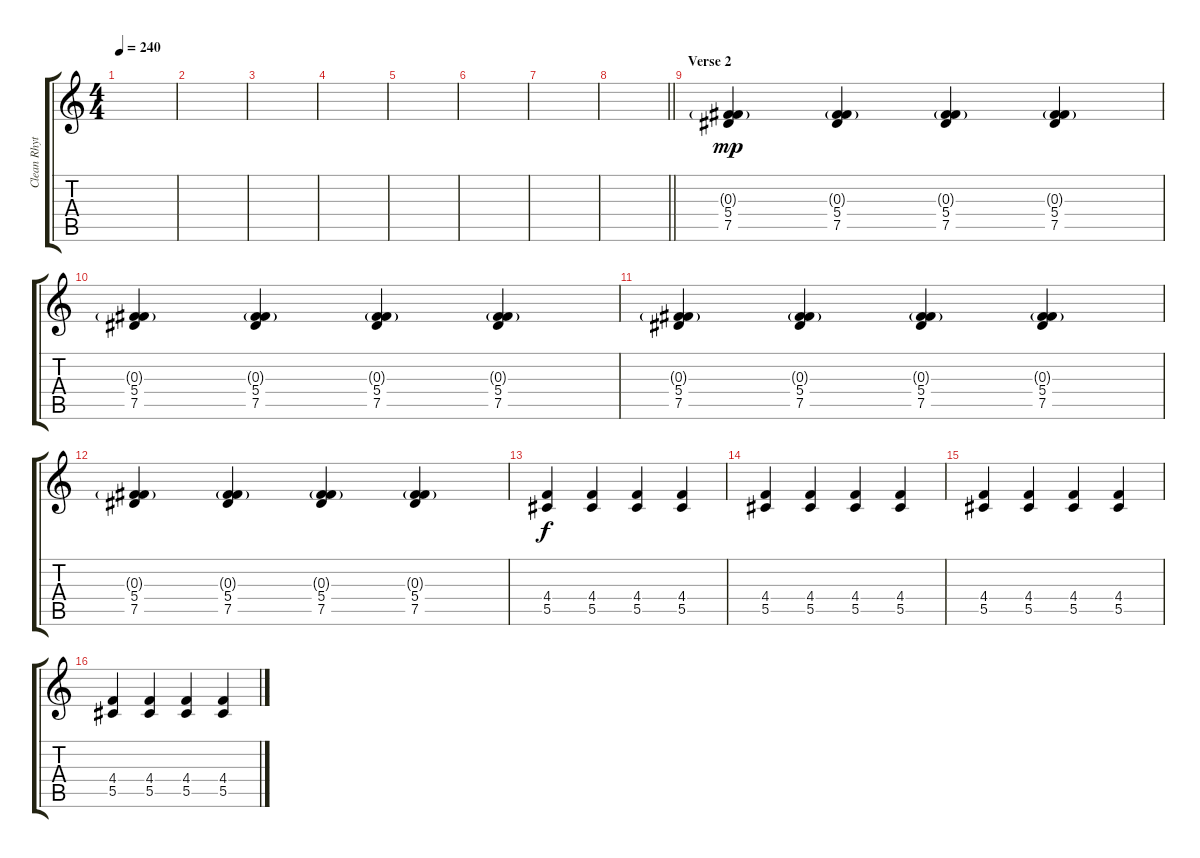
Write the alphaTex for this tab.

\track ("Clean Rhytm Guitar [R]" "Clean Rhyt") {instrument electricguitarclean}
\staff {score tabs}
\tuning (Eb4 Bb3 Gb3 Db3 Ab2 Db2) {hide}
\ts (4 4)
\tempo 240
\clef g2
\ks c
|
|
|
|
|
|
|
\barLineRight lightlight
|
\section ("" "Verse 2")
(0.3{g} 5.4 7.5).4{dy mp volume 8} (0.3{g} 5.4 7.5).4 (0.3{g} 5.4 7.5).4 (0.3{g} 5.4 7.5).4 |
(0.3{g} 5.4 7.5).4 (0.3{g} 5.4 7.5).4 (0.3{g} 5.4 7.5).4 (0.3{g} 5.4 7.5).4 |
(0.3{g} 5.4 7.5).4 (0.3{g} 5.4 7.5).4 (0.3{g} 5.4 7.5).4 (0.3{g} 5.4 7.5).4 |
(0.3{g} 5.4 7.5).4 (0.3{g} 5.4 7.5).4 (0.3{g} 5.4 7.5).4 (0.3{g} 5.4 7.5).4 |
(4.4 5.5).4{dy f} (4.4 5.5).4 (4.4 5.5).4 (4.4 5.5).4 |
(4.4 5.5).4 (4.4 5.5).4 (4.4 5.5).4 (4.4 5.5).4 |
(4.4 5.5).4 (4.4 5.5).4 (4.4 5.5).4 (4.4 5.5).4 |
(4.4 5.5).4 (4.4 5.5).4 (4.4 5.5).4 (4.4 5.5).4
